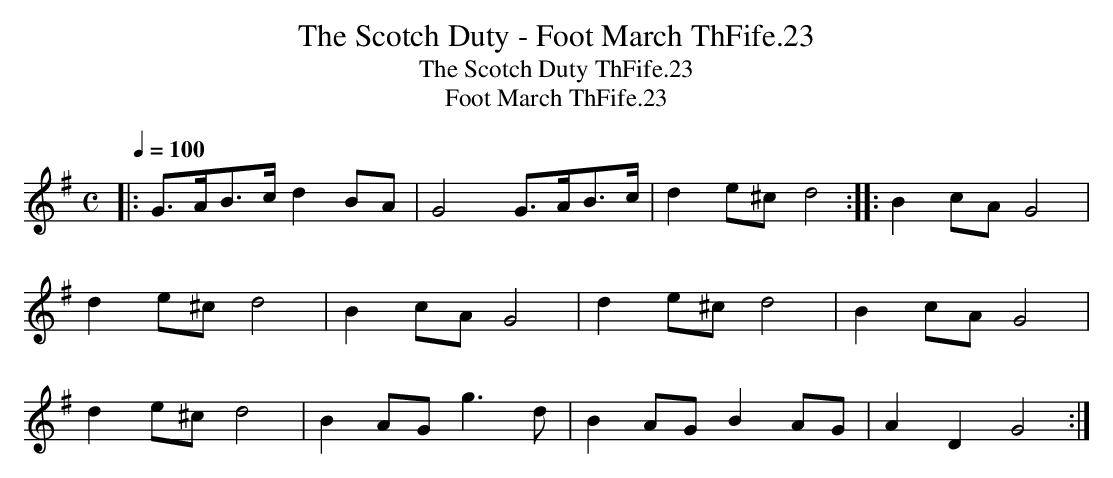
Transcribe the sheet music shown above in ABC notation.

X:1
T:Scotch Duty - Foot March ThFife.23, The
T:Scotch Duty ThFife.23, The
T:Foot March ThFife.23
M:C
L:1/8
Q:1/4=100
K:G
|: G>AB>c d2 BA | G4 G>AB>c | d2 e^c d4 :||: B2 cA G4 |
d2 e^c d4 | B2 cA G4 | d2 e^c d4 | B2 cA G4 |
d2 e^c d4 | B2 AG g3 d | B2 AG B2 AG | A2 D2 G4 :|
